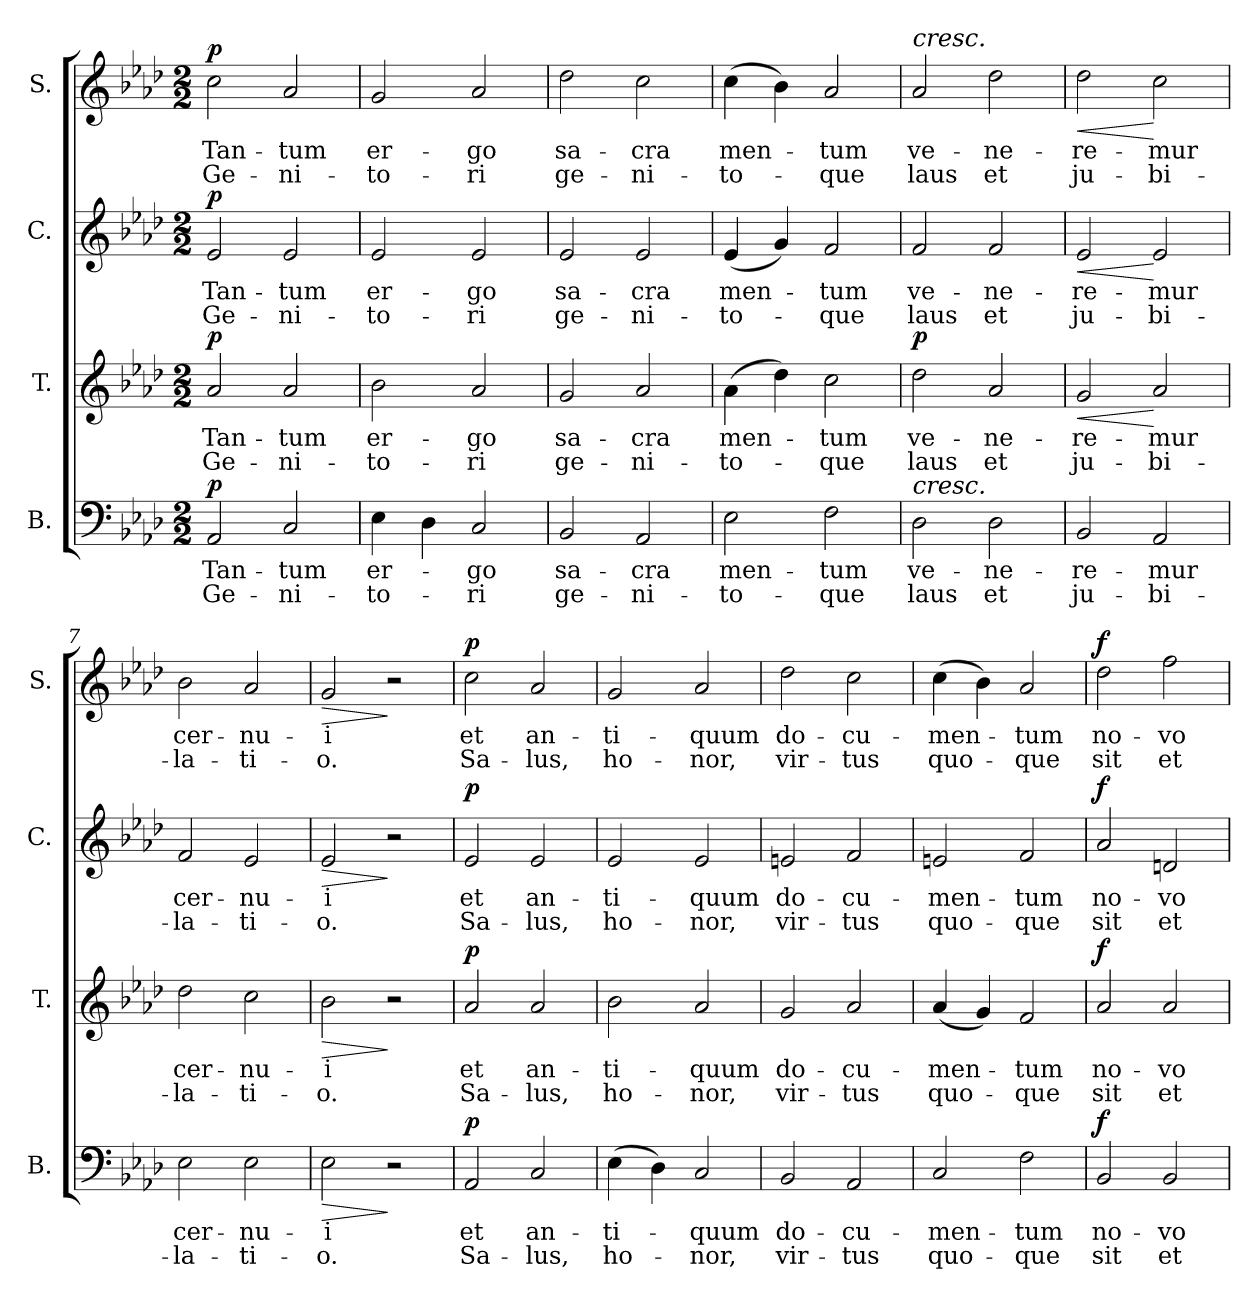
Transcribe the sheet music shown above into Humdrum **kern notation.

**kern	**text	**text	**dynam	**kern	**text	**text	**dynam	**kern	**text	**text	**dynam	**kern	**text	**text	**dynam
*part4	*part4	*part4	*part4	*part3	*part3	*part3	*part3	*part2	*part2	*part2	*part2	*part1	*part1	*part1	*part1
*staff4	*staff4	*staff4	*staff4	*staff3	*staff3	*staff3	*staff3	*staff2	*staff2	*staff2	*staff2	*staff1	*staff1	*staff1	*staff1
*I"B.	*	*	*	*I"T.	*	*	*	*I"C.	*	*	*	*I"S.	*	*	*
*I'B.	*	*	*	*I'T.	*	*	*	*I'C.	*	*	*	*I'S.	*	*	*
*clefF4	*	*	*	*clefG2	*	*	*	*clefG2	*	*	*	*clefG2	*	*	*
*	*	*	*	*ITrd7c12	*	*	*	*	*	*	*	*	*	*	*
*k[b-e-a-d-]	*	*	*	*k[b-e-a-d-]	*	*	*	*k[b-e-a-d-]	*	*	*	*k[b-e-a-d-]	*	*	*
*A-:	*	*	*	*A-:	*	*	*	*A-:	*	*	*	*A-:	*	*	*
*M2/2	*	*	*	*M2/2	*	*	*	*M2/2	*	*	*	*M2/2	*	*	*
=1	=1	=1	=1	=1	=1	=1	=1	=1	=1	=1	=1	=1	=1	=1	=1
!	!LO:LY:b	!LO:LY:b	!LO:DY:b	!	!LO:LY:b	!LO:LY:b	!LO:DY:b	!	!LO:LY:b	!LO:LY:b	!LO:DY:b	!	!LO:LY:b	!LO:LY:b	!LO:DY:b
2AA-/	Tan-	Ge-	p	2A-/	Tan-	Ge-	p	2e-/	Tan-	Ge-	p	2cc\	Tan-	Ge-	p
!	!LO:LY:b	!LO:LY:b	!	!	!LO:LY:b	!LO:LY:b	!	!	!LO:LY:b	!LO:LY:b	!	!	!LO:LY:b	!LO:LY:b	!
2C/	tum	-ni-	.	2A-/	tum	-ni-	.	2e-/	tum	-ni-	.	2a-/	tum	-ni-	.
=2	=2	=2	=2	=2	=2	=2	=2	=2	=2	=2	=2	=2	=2	=2	=2
!	!LO:LY:b	!LO:LY:b	!	!	!LO:LY:b	!LO:LY:b	!	!	!LO:LY:b	!LO:LY:b	!	!	!LO:LY:b	!LO:LY:b	!
4E-\	er-	-to-	.	2B-\	er-	-to-	.	2e-/	er-	-to-	.	2g/	er-	-to-	.
4D-\	.	.	.	.	.	.	.	.	.	.	.	.	.	.	.
!	!LO:LY:b	!LO:LY:b	!	!	!LO:LY:b	!LO:LY:b	!	!	!LO:LY:b	!LO:LY:b	!	!	!LO:LY:b	!LO:LY:b	!
2C/	-go	-ri	.	2A-/	-go	-ri	.	2e-/	-go	-ri	.	2a-/	-go	-ri	.
=3	=3	=3	=3	=3	=3	=3	=3	=3	=3	=3	=3	=3	=3	=3	=3
!	!LO:LY:b	!LO:LY:b	!	!	!LO:LY:b	!LO:LY:b	!	!	!LO:LY:b	!LO:LY:b	!	!	!LO:LY:b	!LO:LY:b	!
2BB-/	sa-	ge-	.	2G/	sa-	ge-	.	2e-/	sa-	ge-	.	2dd-\	sa-	ge-	.
!	!LO:LY:b	!LO:LY:b	!	!	!LO:LY:b	!LO:LY:b	!	!	!LO:LY:b	!LO:LY:b	!	!	!LO:LY:b	!LO:LY:b	!
2AA-/	-cra	-ni-	.	2A-/	-cra	-ni-	.	2e-/	-cra	-ni-	.	2cc\	-cra	-ni-	.
=4	=4	=4	=4	=4	=4	=4	=4	=4	=4	=4	=4	=4	=4	=4	=4
!	!LO:LY:b	!LO:LY:b	!	!	!LO:LY:b	!LO:LY:b	!	!	!LO:LY:b	!LO:LY:b	!	!	!LO:LY:b	!LO:LY:b	!
2E-\	men-	-to-	.	(4A-\	men-	-to-	.	(4e-/	men-	-to-	.	(>4cc\	men-	-to-	.
.	.	.	.	4d-\)	.	.	.	4g/)	.	.	.	4b-\)	.	.	.
!	!LO:LY:b	!LO:LY:b	!	!	!LO:LY:b	!LO:LY:b	!	!	!LO:LY:b	!LO:LY:b	!	!	!LO:LY:b	!LO:LY:b	!
2F\	-tum	-que	.	2c\	-tum	-que	.	2f/	-tum	-que	.	2a-/	-tum	-que	.
=5	=5	=5	=5	=5	=5	=5	=5	=5	=5	=5	=5	=5	=5	=5	=5
!	!	!	!	!	!	!	!	!	!	!	!	!LO:TX:a:i:t=cresc.	!	!	!
!LO:TX:a:i:t=cresc.	!	!	!	!	!	!	!	!	!	!	!	!	!	!	!
!	!LO:LY:b	!LO:LY:b	!	!	!LO:LY:b	!LO:LY:b	!LO:DY:a	!	!LO:LY:b	!LO:LY:b	!	!	!LO:LY:b	!LO:LY:b	!
2D-\	ve-	laus	.	2d-\	ve-	laus	p	2f/	ve-	laus	.	2a-/	ve-	laus	.
!	!LO:LY:b	!LO:LY:b	!	!	!LO:LY:b	!LO:LY:b	!	!	!LO:LY:b	!LO:LY:b	!	!	!LO:LY:b	!LO:LY:b	!
2D-\	-ne-	et	.	2A-/	-ne-	et	.	2f/	-ne-	et	.	2dd-\	-ne-	et	.
!!LO:LB:g=z
=6	=6	=6	=6	=6	=6	=6	=6	=6	=6	=6	=6	=6	=6	=6	=6
!	!LO:LY:b	!LO:LY:b	!	!	!LO:LY:b	!LO:LY:b	!LO:HP:b	!	!LO:LY:b	!LO:LY:b	!LO:HP:b	!	!LO:LY:b	!LO:LY:b	!LO:HP:b
2BB-/	-re-	ju-	.	2G/	-re-	ju-	<	2e-/	-re-	ju-	<	2dd-\	-re-	ju-	<
!	!LO:LY:b	!LO:LY:b	!	!	!LO:LY:b	!LO:LY:b	!	!	!LO:LY:b	!LO:LY:b	!	!	!LO:LY:b	!LO:LY:b	!
2AA-/	-mur	-bi-	.	2A-/	-mur	-bi-	[	2e-/	-mur	-bi-	[	2cc\	-mur	-bi-	[
=7	=7	=7	=7	=7	=7	=7	=7	=7	=7	=7	=7	=7	=7	=7	=7
!	!LO:LY:b	!LO:LY:b	!	!	!LO:LY:b	!LO:LY:b	!	!	!LO:LY:b	!LO:LY:b	!	!	!LO:LY:b	!LO:LY:b	!
2E-\	cer-	-la-	.	2d-\	cer-	-la-	.	2f/	cer-	-la-	.	2b-\	cer-	-la-	.
!	!LO:LY:b	!LO:LY:b	!	!	!LO:LY:b	!LO:LY:b	!	!	!LO:LY:b	!LO:LY:b	!	!	!LO:LY:b	!LO:LY:b	!
2E-\	-nu-	-ti-	.	2c\	-nu-	-ti-	.	2e-/	-nu-	-ti-	.	2a-/	-nu-	-ti-	.
=8	=8	=8	=8	=8	=8	=8	=8	=8	=8	=8	=8	=8	=8	=8	=8
!	!LO:LY:b	!LO:LY:b	!LO:HP:b	!	!LO:LY:b	!LO:LY:b	!LO:HP:b	!	!LO:LY:b	!LO:LY:b	!LO:HP:b	!	!LO:LY:b	!LO:LY:b	!LO:HP:b
2E-\	-i	-o.	>	2B-\	-i	-o.	>	2e-/	-i	-o.	>	2g/	-i	-o.	>
2r	.	.	]	2r	.	.	]	2r	.	.	]	2r	.	.	]
=9	=9	=9	=9	=9	=9	=9	=9	=9	=9	=9	=9	=9	=9	=9	=9
!	!LO:LY:b	!LO:LY:b	!LO:DY:a	!	!LO:LY:b	!LO:LY:b	!LO:DY:a	!	!LO:LY:b	!LO:LY:b	!LO:DY:a	!	!LO:LY:b	!LO:LY:b	!LO:DY:a
2AA-/	et	Sa-	p	2A-/	et	Sa-	p	2e-/	et	Sa-	p	2cc\	et	Sa-	p
!	!LO:LY:b	!LO:LY:b	!	!	!LO:LY:b	!LO:LY:b	!	!	!LO:LY:b	!LO:LY:b	!	!	!LO:LY:b	!LO:LY:b	!
2C/	an-	-lus,	.	2A-/	an-	-lus,	.	2e-/	an-	-lus,	.	2a-/	an-	-lus,	.
=10	=10	=10	=10	=10	=10	=10	=10	=10	=10	=10	=10	=10	=10	=10	=10
!	!LO:LY:b	!LO:LY:b	!	!	!LO:LY:b	!LO:LY:b	!	!	!LO:LY:b	!LO:LY:b	!	!	!LO:LY:b	!LO:LY:b	!
(>4E-\	-ti-	ho-	.	2B-\	-ti-	ho-	.	2e-/	-ti-	ho-	.	2g/	-ti-	ho-	.
4D-\)	.	.	.	.	.	.	.	.	.	.	.	.	.	.	.
!	!LO:LY:b	!LO:LY:b	!	!	!LO:LY:b	!LO:LY:b	!	!	!LO:LY:b	!LO:LY:b	!	!	!LO:LY:b	!LO:LY:b	!
2C/	-quum	-nor,	.	2A-/	-quum	-nor,	.	2e-/	-quum	-nor,	.	2a-/	-quum	-nor,	.
!!LO:PB:g=z
=11	=11	=11	=11	=11	=11	=11	=11	=11	=11	=11	=11	=11	=11	=11	=11
!	!LO:LY:b	!LO:LY:b	!	!	!LO:LY:b	!LO:LY:b	!	!	!LO:LY:b	!LO:LY:b	!	!	!LO:LY:b	!LO:LY:b	!
2BB-/	do-	vir-	.	2G/	do-	vir-	.	2en/	do-	vir-	.	2dd-\	do-	vir-	.
!	!LO:LY:b	!LO:LY:b	!	!	!LO:LY:b	!LO:LY:b	!	!	!LO:LY:b	!LO:LY:b	!	!	!LO:LY:b	!LO:LY:b	!
2AA-/	-cu-	-tus	.	2A-/	-cu-	-tus	.	2f/	-cu-	-tus	.	2cc\	-cu-	-tus	.
=12	=12	=12	=12	=12	=12	=12	=12	=12	=12	=12	=12	=12	=12	=12	=12
!	!LO:LY:b	!LO:LY:b	!	!	!LO:LY:b	!LO:LY:b	!	!	!LO:LY:b	!LO:LY:b	!	!	!LO:LY:b	!LO:LY:b	!
2C/	-men-	quo-	.	(<4A-/	-men-	quo-	.	2en/	-men-	quo-	.	(4cc\	-men-	quo-	.
.	.	.	.	4G/)	.	.	.	.	.	.	.	4b-\)	.	.	.
!	!LO:LY:b	!LO:LY:b	!	!	!LO:LY:b	!LO:LY:b	!	!	!LO:LY:b	!LO:LY:b	!	!	!LO:LY:b	!LO:LY:b	!
2F\	-tum	-que	.	2F/	-tum	-que	.	2f/	-tum	-que	.	2a-/	-tum	-que	.
=13	=13	=13	=13	=13	=13	=13	=13	=13	=13	=13	=13	=13	=13	=13	=13
!	!LO:LY:b	!LO:LY:b	!LO:DY:a	!	!LO:LY:b	!LO:LY:b	!LO:DY:a	!	!LO:LY:b	!LO:LY:b	!LO:DY:a	!	!LO:LY:b	!LO:LY:b	!LO:DY:a
2BB-/	no-	sit	f	2A-/	no-	sit	f	2a-/	no-	sit	f	2dd-\	no-	sit	f
!	!LO:LY:b	!LO:LY:b	!	!	!LO:LY:b	!LO:LY:b	!	!	!LO:LY:b	!LO:LY:b	!	!	!LO:LY:b	!LO:LY:b	!
2BB-/	-vo	et	.	2A-/	-vo	et	.	2dn/	-vo	et	.	2ff\	-vo	et	.
=	=	=	=	=	=	=	=	=	=	=	=	=	=	=	=
*-	*-	*-	*-	*-	*-	*-	*-	*-	*-	*-	*-	*-	*-	*-	*-
